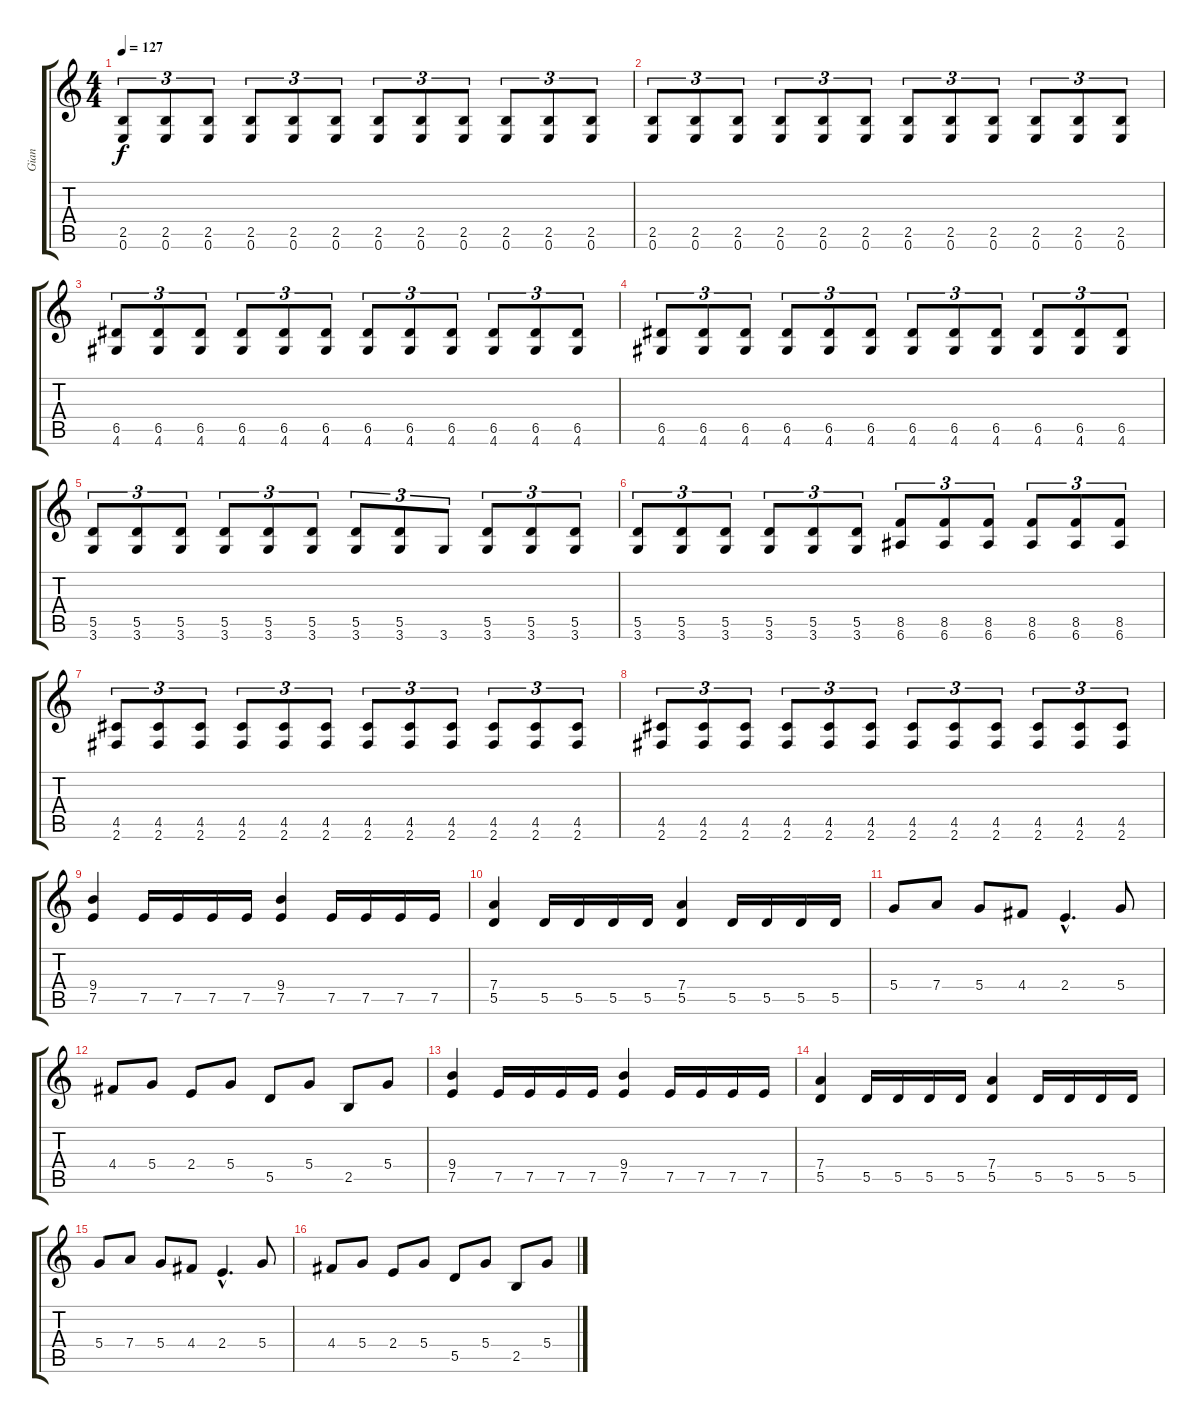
\track ("Gian" "Gian") {instrument distortionguitar}
\staff {score tabs}
\tuning (E4 B3 G3 D3 A2 E2) {hide}
\ts (4 4)
\tempo 127
\clef g2
\ks c
(2.5 0.6).8{tu (3 2) dy f} (2.5 0.6).8{tu (3 2)} (2.5 0.6).8{tu (3 2)} (2.5 0.6).8{tu (3 2)} (2.5 0.6).8{tu (3 2)} (2.5 0.6).8{tu (3 2)} (2.5 0.6).8{tu (3 2)} (2.5 0.6).8{tu (3 2)} (2.5 0.6).8{tu (3 2)} (2.5 0.6).8{tu (3 2)} (2.5 0.6).8{tu (3 2)} (2.5 0.6).8{tu (3 2)} |
(2.5 0.6).8{tu (3 2)} (2.5 0.6).8{tu (3 2)} (2.5 0.6).8{tu (3 2)} (2.5 0.6).8{tu (3 2)} (2.5 0.6).8{tu (3 2)} (2.5 0.6).8{tu (3 2)} (2.5 0.6).8{tu (3 2)} (2.5 0.6).8{tu (3 2)} (2.5 0.6).8{tu (3 2)} (2.5 0.6).8{tu (3 2)} (2.5 0.6).8{tu (3 2)} (2.5 0.6).8{tu (3 2)} |
(6.5 4.6).8{tu (3 2)} (6.5 4.6).8{tu (3 2)} (6.5 4.6).8{tu (3 2)} (6.5 4.6).8{tu (3 2)} (6.5 4.6).8{tu (3 2)} (6.5 4.6).8{tu (3 2)} (6.5 4.6).8{tu (3 2)} (6.5 4.6).8{tu (3 2)} (6.5 4.6).8{tu (3 2)} (6.5 4.6).8{tu (3 2)} (6.5 4.6).8{tu (3 2)} (6.5 4.6).8{tu (3 2)} |
(6.5 4.6).8{tu (3 2)} (6.5 4.6).8{tu (3 2)} (6.5 4.6).8{tu (3 2)} (6.5 4.6).8{tu (3 2)} (6.5 4.6).8{tu (3 2)} (6.5 4.6).8{tu (3 2)} (6.5 4.6).8{tu (3 2)} (6.5 4.6).8{tu (3 2)} (6.5 4.6).8{tu (3 2)} (6.5 4.6).8{tu (3 2)} (6.5 4.6).8{tu (3 2)} (6.5 4.6).8{tu (3 2)} |
(5.5 3.6).8{tu (3 2)} (5.5 3.6).8{tu (3 2)} (5.5 3.6).8{tu (3 2)} (5.5 3.6).8{tu (3 2)} (5.5 3.6).8{tu (3 2)} (5.5 3.6).8{tu (3 2)} (5.5 3.6).8{tu (3 2)} (5.5 3.6).8{tu (3 2)} 3.6.8{tu (3 2)} (5.5 3.6).8{tu (3 2)} (5.5 3.6).8{tu (3 2)} (5.5 3.6).8{tu (3 2)} |
(5.5 3.6).8{tu (3 2)} (5.5 3.6).8{tu (3 2)} (5.5 3.6).8{tu (3 2)} (5.5 3.6).8{tu (3 2)} (5.5 3.6).8{tu (3 2)} (5.5 3.6).8{tu (3 2)} (8.5 6.6).8{tu (3 2)} (8.5 6.6).8{tu (3 2)} (8.5 6.6).8{tu (3 2)} (8.5 6.6).8{tu (3 2)} (8.5 6.6).8{tu (3 2)} (8.5 6.6).8{tu (3 2)} |
(4.5 2.6).8{tu (3 2)} (4.5 2.6).8{tu (3 2)} (4.5 2.6).8{tu (3 2)} (4.5 2.6).8{tu (3 2)} (4.5 2.6).8{tu (3 2)} (4.5 2.6).8{tu (3 2)} (4.5 2.6).8{tu (3 2)} (4.5 2.6).8{tu (3 2)} (4.5 2.6).8{tu (3 2)} (4.5 2.6).8{tu (3 2)} (4.5 2.6).8{tu (3 2)} (4.5 2.6).8{tu (3 2)} |
(4.5 2.6).8{tu (3 2)} (4.5 2.6).8{tu (3 2)} (4.5 2.6).8{tu (3 2)} (4.5 2.6).8{tu (3 2)} (4.5 2.6).8{tu (3 2)} (4.5 2.6).8{tu (3 2)} (4.5 2.6).8{tu (3 2)} (4.5 2.6).8{tu (3 2)} (4.5 2.6).8{tu (3 2)} (4.5 2.6).8{tu (3 2)} (4.5 2.6).8{tu (3 2)} (4.5 2.6).8{tu (3 2)} |
(9.4 7.5).4 7.5.16 7.5.16 7.5.16 7.5.16 (9.4 7.5).4 7.5.16 7.5.16 7.5.16 7.5.16 |
(7.4 5.5).4 5.5.16 5.5.16 5.5.16 5.5.16 (7.4 5.5).4 5.5.16 5.5.16 5.5.16 5.5.16 |
5.4.8 7.4.8 5.4.8 4.4.8 2.4{hac}.4{d} 5.4.8 |
4.4.8 5.4.8 2.4.8 5.4.8 5.5.8 5.4.8 2.5.8 5.4.8 |
(9.4 7.5).4 7.5.16 7.5.16 7.5.16 7.5.16 (9.4 7.5).4 7.5.16 7.5.16 7.5.16 7.5.16 |
(7.4 5.5).4 5.5.16 5.5.16 5.5.16 5.5.16 (7.4 5.5).4 5.5.16 5.5.16 5.5.16 5.5.16 |
5.4.8 7.4.8 5.4.8 4.4.8 2.4{hac}.4{d} 5.4.8 |
4.4.8 5.4.8 2.4.8 5.4.8 5.5.8 5.4.8 2.5.8 5.4.8
